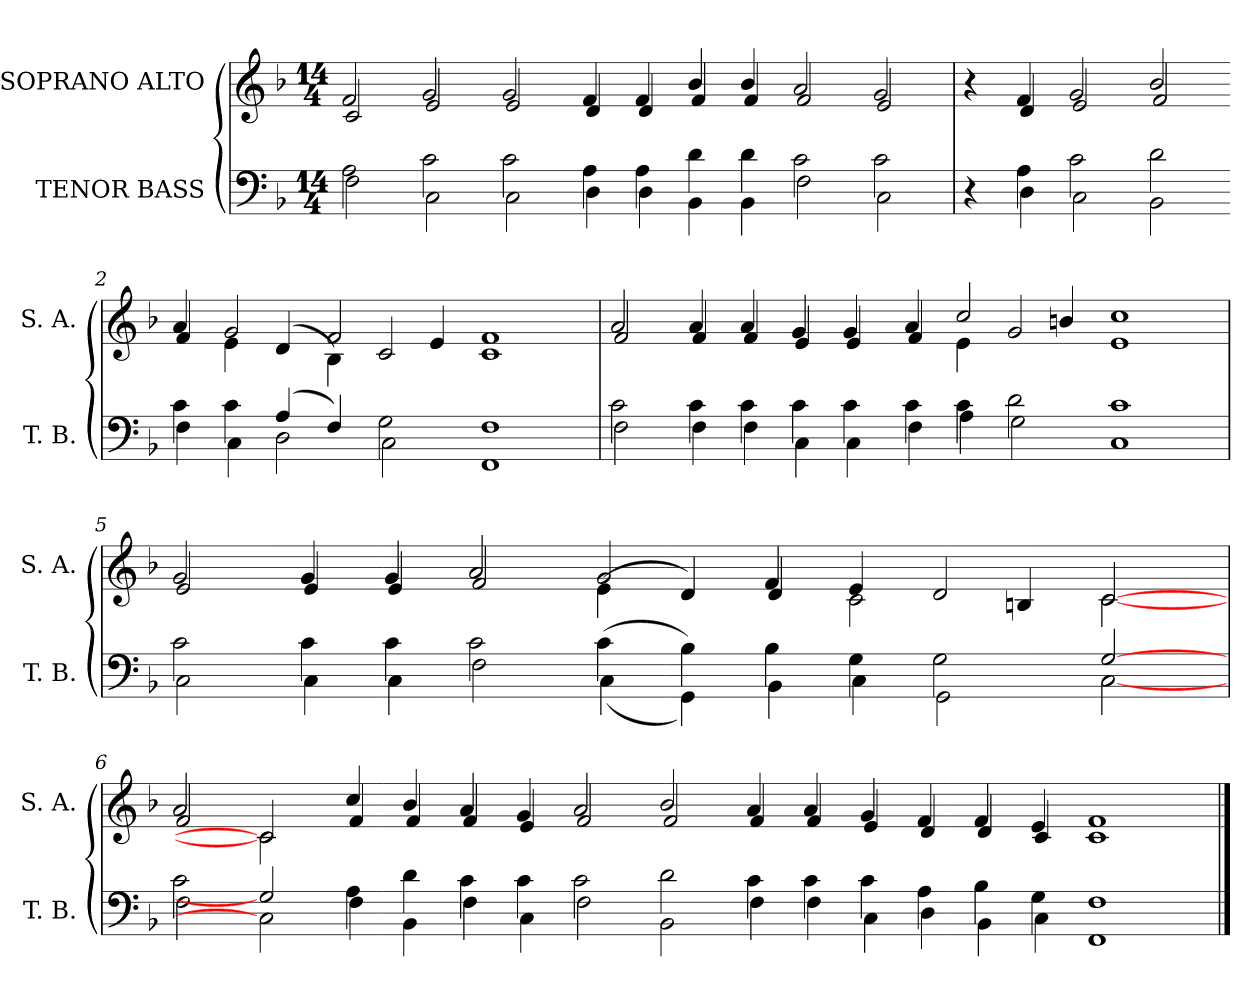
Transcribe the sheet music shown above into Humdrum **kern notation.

**kern	**kern
*part2	*part1
*staff2	*staff1
*I"TENOR BASS	*I"SOPRANO ALTO
*I'T. B.	*I'S. A.
!!LO:PB:g=z
*clefF4	*clefG2
*k[b-]	*k[b-]
*F:	*F:
*M14/4	*M14/4
=	=
*^	*^
2Ai\	2Fi\	2fi/	2ci/
2ci\	2Ci\	2gi/	2ei/
2ci\	2Ci\	2gi/	2ei/
4Ai\	4Di\	4fi/	4di/
4Ai\	4Di\	4fi/	4di/
4di\	4BB-i\	4b-i/	4fi/
4di\	4BB-i\	4b-i/	4fi/
2ci\	2Fi\	2ai/	2fi/
2ci\	2Ci\	2gi/	2ei/
=1	=1	=1	=1
4r	4ryy	4r	4ryy
4Ai\	4Di\	4fi/	4di/
2ci\	2Ci\	2gi/	2ei/
2di\	2BB-i\	2b-i/	2fi/
!!LO:LB:g=z	!!
=2-	=2-	=2-	=2-
4ci\	4Fi\	4ai/	4fi/
4ci\	4Ci\	2gi/	4ei\
(4Ai/	2Di\	.	(4di/
4Fi/)	.	2fi/	4B-i\)
2Gi\	2Ci\	.	2ci/
.	.	4ei/	.
1Fi	1FFi	1fi	1ci
=3	=3	=3	=3
2ci\	2Fi\	2ai/	2fi/
4ci\	4Fi\	4ai/	4fi/
4ci\	4Fi\	4ai/	4fi/
4ci\	4Ci\	4gi/	4ei/
4ci\	4Ci\	4gi/	4ei/
!!LO:LB:g=z	!!
=4-	=4-	=4-	=4-
4ci\	4Fi\	4ai/	4fi/
4ci\	4Ai\	2cci/	4ei\
2di\	2Gi\	.	2gi/
.	.	4bni/	.
1ci	1Ci	1cci	1ei
=5	=5	=5	=5
2ci\	2Ci\	2gi/	2ei/
4ci\	4Ci\	4gi/	4ei/
4ci\	4Ci\	4gi/	4ei/
2ci\	2Fi\	2ai/	2fi/
(4ci\	(4Ci\	2gi/	(4ei\
4B-i\)	4GGi\)	.	4di/)
4B-i\	4BB-i\	4fi/	4di/
4Gi\	4Ci\	4ei/	2ci\
2Gi\	2GGi\	2di/	.
.	.	.	4Bni/
[2Gi	[2Ci	[2ci	[2ci
!!LO:LB:g=z	!!
=6	=6	=6	=6
2ci\	2Fi\	2ai/	2fi/
2Gi]	2Ci]	2ci]	2ci]
4Ai\	4Fi\	4cci/	4fi/
4di\	4BB-i\	4b-i/	4fi/
4ci\	4Fi\	4ai/	4fi/
4ci\	4Ci\	4gi/	4ei/
2ci\	2Fi\	2ai/	2fi/
2di\	2BB-i\	2b-i/	2fi/
4ci\	4Fi\	4ai/	4fi/
4ci\	4Fi\	4ai/	4fi/
4ci\	4Ci\	4gi/	4ei/
4Ai\	4Di\	4fi/	4di/
4B-i\	4BB-i\	4fi/	4di/
4Gi\	4Ci\	4ei/	4ci/
1Fi	1FFi	1fi	1ci
*v	*v	*	*
*	*v	*v
==	==
*-	*-
